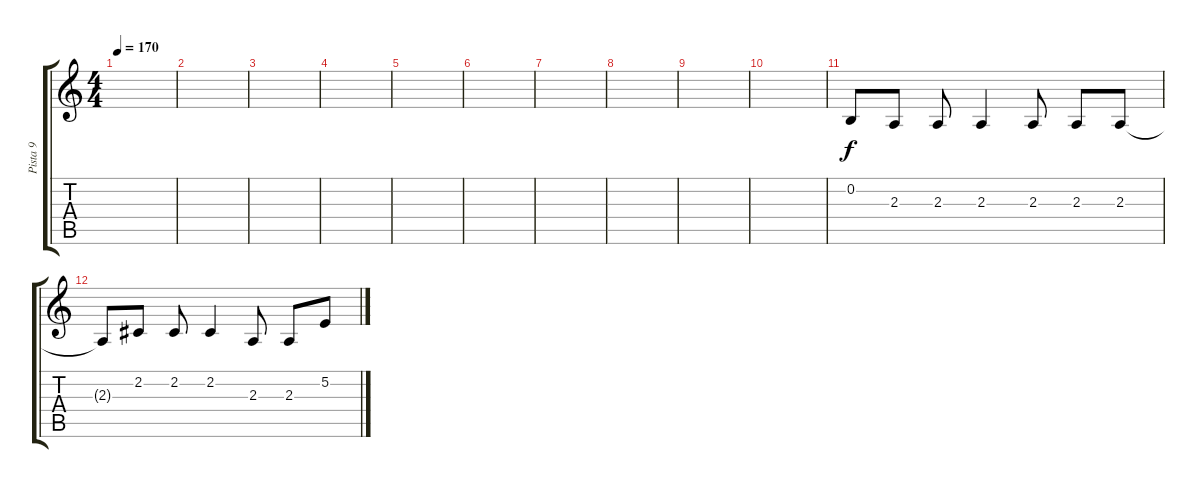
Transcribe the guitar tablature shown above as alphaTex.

\track ("Pista 9" "Pista 9") {mute instrument electricgrandpiano}
\staff {score tabs}
\tuning (E4 B3 G3 D3 A2 E2) {hide}
\ts (4 4)
\tempo 170
\clef g2
\ks c
|
|
|
|
|
|
|
|
|
|
0.2.8 2.3.8 2.3.8 2.3.4 2.3.8 2.3.8 2.3.8 |
2.3{t}.8 2.2.8 2.2.8 2.2.4 2.3.8 2.3.8 5.2.8
